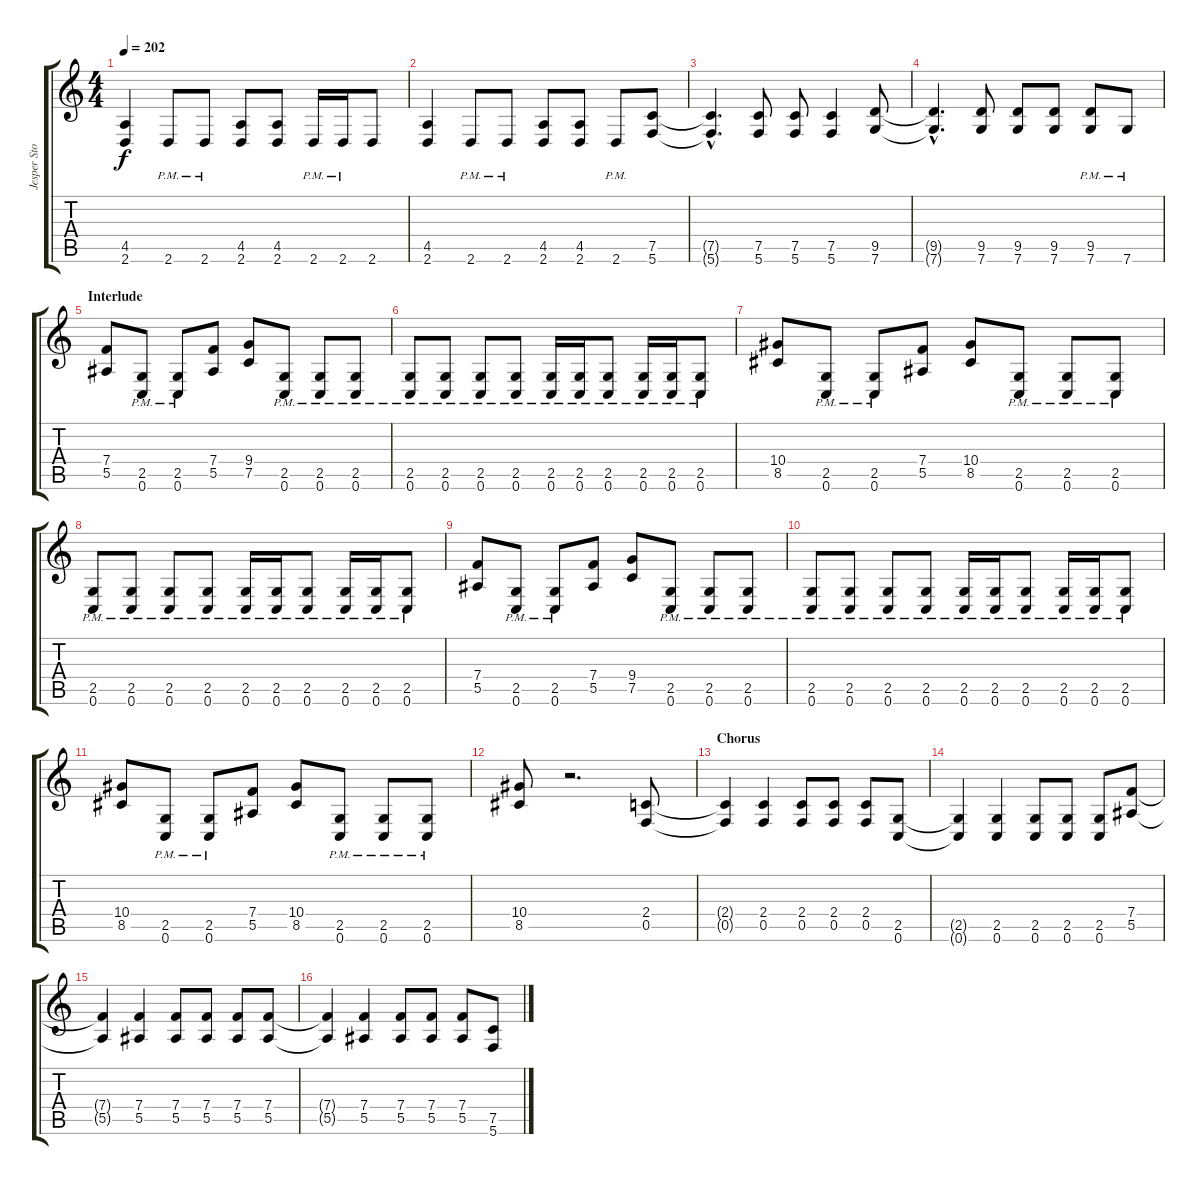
\track ("Jesper Stormbläd" "Jesper Sto") {instrument distortionguitar}
\staff {score tabs}
\tuning (C4 G3 Eb3 Bb2 F2 C2) {hide}
\ts (4 4)
\tempo 202
\clef g2
\ks c
(4.5 2.6).4{dy f} 2.6{pm}.8 2.6{pm}.8 (4.5 2.6).8 (4.5 2.6).8 2.6{pm}.16 2.6{pm}.16 2.6.8 |
(4.5 2.6).4 2.6{pm}.8 2.6{pm}.8 (4.5 2.6).8 (4.5 2.6).8 2.6{pm}.8 (7.5 5.6).8 |
(7.5{hac t} 5.6{hac t}).4{d} (7.5 5.6).8 (7.5 5.6).8 (7.5 5.6).4 (9.5 7.6).8 |
(9.5{hac t} 7.6{hac t}).4{d} (9.5 7.6).8 (9.5 7.6).8 (9.5 7.6).8 (9.5{pm} 7.6{pm}).8 7.6{pm}.8 |
\section ("" "Interlude")
(7.4 5.5).8 (2.5{pm} 0.6{pm}).8 (2.5{pm} 0.6{pm}).8 (7.4 5.5).8 (9.4 7.5).8 (2.5{pm} 0.6{pm}).8 (2.5{pm} 0.6{pm}).8 (2.5{pm} 0.6{pm}).8 |
(2.5{pm} 0.6{pm}).8 (2.5{pm} 0.6{pm}).8 (2.5{pm} 0.6{pm}).8 (2.5{pm} 0.6{pm}).8 (2.5{pm} 0.6{pm}).16 (2.5{pm} 0.6{pm}).16 (2.5{pm} 0.6{pm}).8 (2.5{pm} 0.6{pm}).16 (2.5{pm} 0.6{pm}).16 (2.5{pm} 0.6{pm}).8 |
(10.4 8.5).8 (2.5{pm} 0.6{pm}).8 (2.5{pm} 0.6{pm}).8 (7.4 5.5).8 (10.4 8.5).8 (2.5{pm} 0.6{pm}).8 (2.5{pm} 0.6{pm}).8 (2.5{pm} 0.6{pm}).8 |
(2.5{pm} 0.6{pm}).8 (2.5{pm} 0.6{pm}).8 (2.5{pm} 0.6{pm}).8 (2.5{pm} 0.6{pm}).8 (2.5{pm} 0.6{pm}).16 (2.5{pm} 0.6{pm}).16 (2.5{pm} 0.6{pm}).8 (2.5{pm} 0.6{pm}).16 (2.5{pm} 0.6{pm}).16 (2.5{pm} 0.6{pm}).8 |
(7.4 5.5).8 (2.5{pm} 0.6{pm}).8 (2.5{pm} 0.6{pm}).8 (7.4 5.5).8 (9.4 7.5).8 (2.5{pm} 0.6{pm}).8 (2.5{pm} 0.6{pm}).8 (2.5{pm} 0.6{pm}).8 |
(2.5{pm} 0.6{pm}).8 (2.5{pm} 0.6{pm}).8 (2.5{pm} 0.6{pm}).8 (2.5{pm} 0.6{pm}).8 (2.5{pm} 0.6{pm}).16 (2.5{pm} 0.6{pm}).16 (2.5{pm} 0.6{pm}).8 (2.5{pm} 0.6{pm}).16 (2.5{pm} 0.6{pm}).16 (2.5{pm} 0.6{pm}).8 |
(10.4 8.5).8 (2.5{pm} 0.6{pm}).8 (2.5{pm} 0.6{pm}).8 (7.4 5.5).8 (10.4 8.5).8 (2.5{pm} 0.6{pm}).8 (2.5{pm} 0.6{pm}).8 (2.5{pm} 0.6{pm}).8 |
(10.4 8.5).8 r.2{d} (2.4 0.5).8 |
\section ("" "Chorus")
(2.4{t} 0.5{t}).4 (2.4 0.5).4 (2.4 0.5).8 (2.4 0.5).8 (2.4 0.5).8 (2.5 0.6).8 |
(2.5{t} 0.6{t}).4 (2.5 0.6).4 (2.5 0.6).8 (2.5 0.6).8 (2.5 0.6).8 (7.4 5.5).8 |
(7.4{t} 5.5{t}).4 (7.4 5.5).4 (7.4 5.5).8 (7.4 5.5).8 (7.4 5.5).8 (7.4 5.5).8 |
(7.4{t} 5.5{t}).4 (7.4 5.5).4 (7.4 5.5).8 (7.4 5.5).8 (7.4 5.5).8 (7.5 5.6).8
